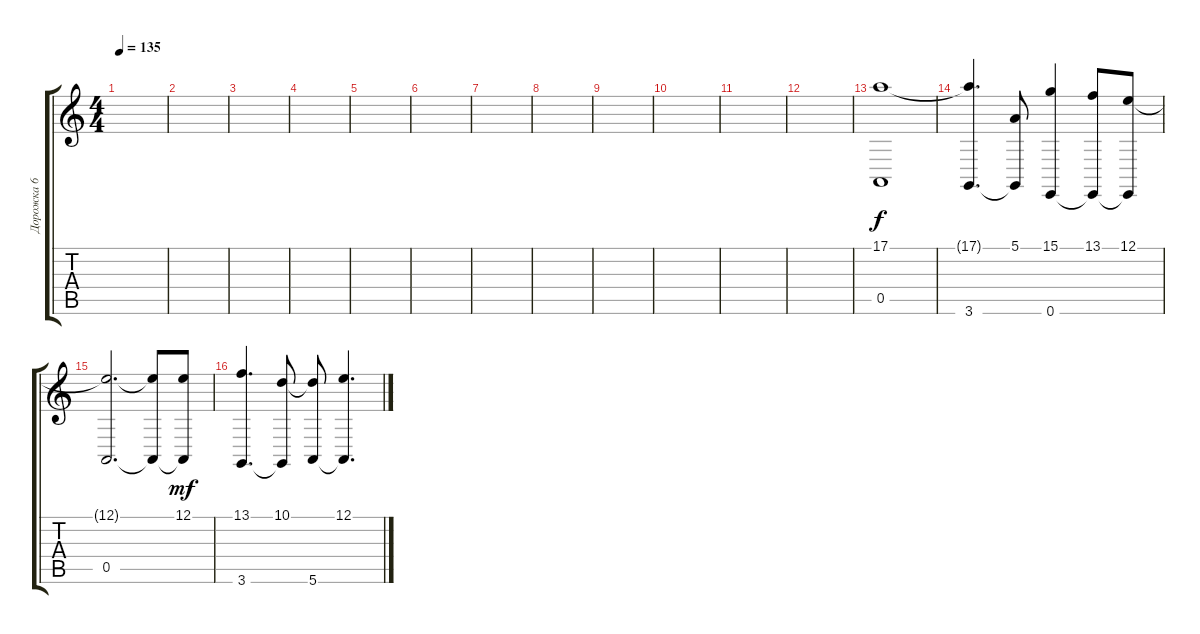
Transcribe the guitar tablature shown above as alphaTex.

\track ("Дорожка 6" "Дорожка 6") {solo instrument honkytonkpiano}
\staff {score tabs}
\tuning (E4 B3 G3 D3 A2 E2) {hide}
\ts (4 4)
\tempo 135
\clef g2
\ks c
|
|
|
|
|
|
|
|
|
|
|
|
(17.1 0.5).1 |
(17.1{t} 3.6).4{d} (5.1 3.6{t}).8 (15.1 0.6).4 (13.1 0.6{t}).8 (12.1 0.6{t}).8 |
(12.1{t} 0.5).2{d} (12.1{t} 0.5{t}).8{dy f} (12.1 0.5{t}).8{dy mf} |
(13.1 3.6).4{d} (10.1 3.6{t}).8 (10.1{t} 5.6).8 (12.1 5.6{t}).4{d}
